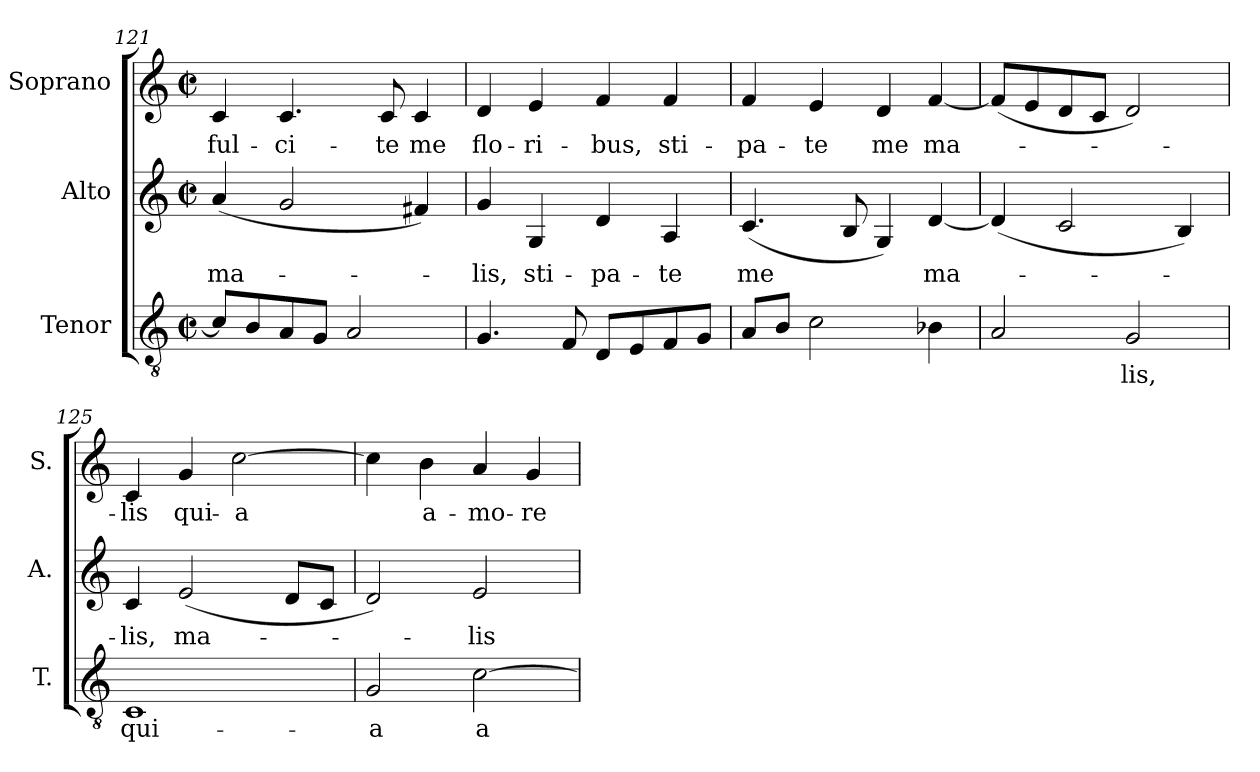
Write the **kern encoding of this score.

**kern	**text	**kern	**text	**kern	**text
*part3	*part3	*part2	*part2	*part1	*part1
*staff3	*staff3	*staff2	*staff2	*staff1	*staff1
*I"Tenor	*	*I"Alto	*	*I"Soprano	*
*I'T.	*	*I'A.	*	*I'S.	*
*clefGv2	*	*clefG2	*	*clefG2	*
*ITrd7c12	*	*	*	*	*
*k[]	*	*k[]	*	*k[]	*
*C:	*	*C:	*	*C:	*
*M2/2	*	*M2/2	*	*M2/2	*
*met(c|)	*	*met(c|)	*	*met(c|)	*
=121	=121	=121	=121	=121	=121
!	!	!	!LO:LY:b:color=#000000	!	!
!	!	!	!	!	!LO:LY:b:color=#000000
8Ci/L]	.	(4ai/	ma-	4ci/	ful-
8BBi/	.	.	.	.	.
!	!	!	!	!	!LO:LY:b:color=#000000
8AAi/	.	2gi/	.	4.ci/	-ci-
8GGi/J	.	.	.	.	.
2AAi/	.	.	.	.	.
!	!	!	!	!	!LO:LY:b:color=#000000
.	.	.	.	8ci/	-te
!	!	!	!	!	!LO:LY:b:color=#000000
.	.	4f#Xi/)	.	4ci/	me
=122	=122	=122	=122	=122	=122
!	!	!	!LO:LY:b:color=#000000	!	!
!	!	!	!	!	!LO:LY:b:color=#000000
4.GGi/	.	4gi/	-lis,	4di/	flo-
!	!	!	!LO:LY:b:color=#000000	!	!
!	!	!	!	!	!LO:LY:b:color=#000000
.	.	4Gi/	sti-	4ei/	-ri-
8FFi/	.	.	.	.	.
!	!	!	!LO:LY:b:color=#000000	!	!
!	!	!	!	!	!LO:LY:b:color=#000000
8DDi/L	.	4di/	-pa-	4fi/	-bus,
8EEi/	.	.	.	.	.
!	!	!	!LO:LY:b:color=#000000	!	!
!	!	!	!	!	!LO:LY:b:color=#000000
8FFi/	.	4Ai/	-te	4fi/	sti-
8GGi/J	.	.	.	.	.
!!LO:LB:g=z
=123	=123	=123	=123	=123	=123
!	!	!	!LO:LY:b:color=#000000	!	!
!	!	!	!	!	!LO:LY:b:color=#000000
8AAi/L	.	(4.ci/	me	4fi/	-pa-
8BBi/J	.	.	.	.	.
!	!	!	!	!	!LO:LY:b:color=#000000
2Ci\	.	.	.	4ei/	-te
.	.	8Bi/	.	.	.
!	!	!	!	!	!LO:LY:b:color=#000000
.	.	4Gi/)	.	4di/	me
!	!	!	!LO:LY:b:color=#000000	!	!
!	!	!	!	!	!LO:LY:b:color=#000000
4BB-Xi\	.	[4di/	ma-	[4fi/	ma-
=124	=124	=124	=124	=124	=124
2AAi/	.	(4di/]	.	(8fi/L]	.
.	.	.	.	8ei/	.
.	.	2ci/	.	8di/	.
.	.	.	.	8ci/J	.
!	!LO:LY:b:color=#000000	!	!	!	!
2GGi/	-lis,	.	.	2di/)	.
.	.	4Bi/)	.	.	.
=125	=125	=125	=125	=125	=125
!	!LO:LY:b:color=#000000	!	!	!	!
!	!	!	!LO:LY:b:color=#000000	!	!
!	!	!	!	!	!LO:LY:b:color=#000000
1CCi	qui-	4ci/	-lis,	4ci/	-lis
!	!	!	!LO:LY:b:color=#000000	!	!
!	!	!	!	!	!LO:LY:b:color=#000000
.	.	(2ei/	ma-	4gi/	qui-
!	!	!	!	!	!LO:LY:b:color=#000000
.	.	.	.	[2cci\	-a
.	.	8di/L	.	.	.
.	.	8ci/J	.	.	.
=126	=126	=126	=126	=126	=126
!	!LO:LY:b:color=#000000	!	!	!	!
2GGi/	-a	2di/)	.	4cci\]	.
!	!	!	!	!	!LO:LY:b:color=#000000
.	.	.	.	4bi\	a-
!	!LO:LY:b:color=#000000	!	!	!	!
!	!	!	!LO:LY:b:color=#000000	!	!
!	!	!	!	!	!LO:LY:b:color=#000000
[2Ci\	a-	2ei/	-lis	4ai/	-mo-
!	!	!	!	!	!LO:LY:b:color=#000000
.	.	.	.	4gi/	-re
=	=	=	=	=	=
*-	*-	*-	*-	*-	*-
